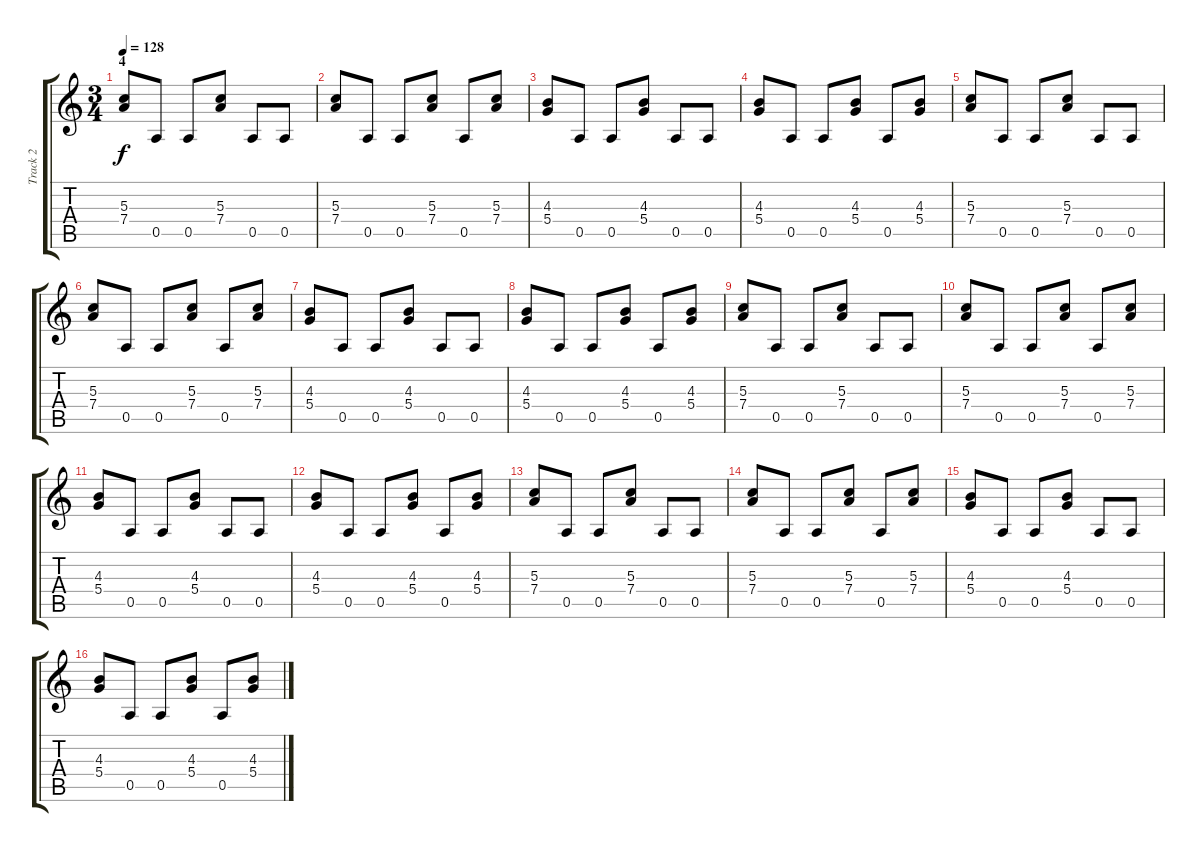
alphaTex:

\track ("Track 2" "Track 2") {instrument distortionguitar}
\staff {score tabs}
\tuning (E4 B3 G3 D3 A2 E2) {hide}
\ts (3 4)
\section ("" "4")
\tempo 128
\clef g2
\ks c
(5.3 7.4).8{dy f} 0.5.8 0.5.8 (5.3 7.4).8 0.5.8 0.5.8 |
(5.3 7.4).8 0.5.8 0.5.8 (5.3 7.4).8 0.5.8 (5.3 7.4).8 |
(4.3 5.4).8 0.5.8 0.5.8 (4.3 5.4).8 0.5.8 0.5.8 |
(4.3 5.4).8 0.5.8 0.5.8 (4.3 5.4).8 0.5.8 (4.3 5.4).8 |
(5.3 7.4).8 0.5.8 0.5.8 (5.3 7.4).8 0.5.8 0.5.8 |
(5.3 7.4).8 0.5.8 0.5.8 (5.3 7.4).8 0.5.8 (5.3 7.4).8 |
(4.3 5.4).8 0.5.8 0.5.8 (4.3 5.4).8 0.5.8 0.5.8 |
(4.3 5.4).8 0.5.8 0.5.8 (4.3 5.4).8 0.5.8 (4.3 5.4).8 |
(5.3 7.4).8 0.5.8 0.5.8 (5.3 7.4).8 0.5.8 0.5.8 |
(5.3 7.4).8 0.5.8 0.5.8 (5.3 7.4).8 0.5.8 (5.3 7.4).8 |
(4.3 5.4).8 0.5.8 0.5.8 (4.3 5.4).8 0.5.8 0.5.8 |
(4.3 5.4).8 0.5.8 0.5.8 (4.3 5.4).8 0.5.8 (4.3 5.4).8 |
(5.3 7.4).8 0.5.8 0.5.8 (5.3 7.4).8 0.5.8 0.5.8 |
(5.3 7.4).8 0.5.8 0.5.8 (5.3 7.4).8 0.5.8 (5.3 7.4).8 |
(4.3 5.4).8 0.5.8 0.5.8 (4.3 5.4).8 0.5.8 0.5.8 |
(4.3 5.4).8 0.5.8 0.5.8 (4.3 5.4).8 0.5.8 (4.3 5.4).8
